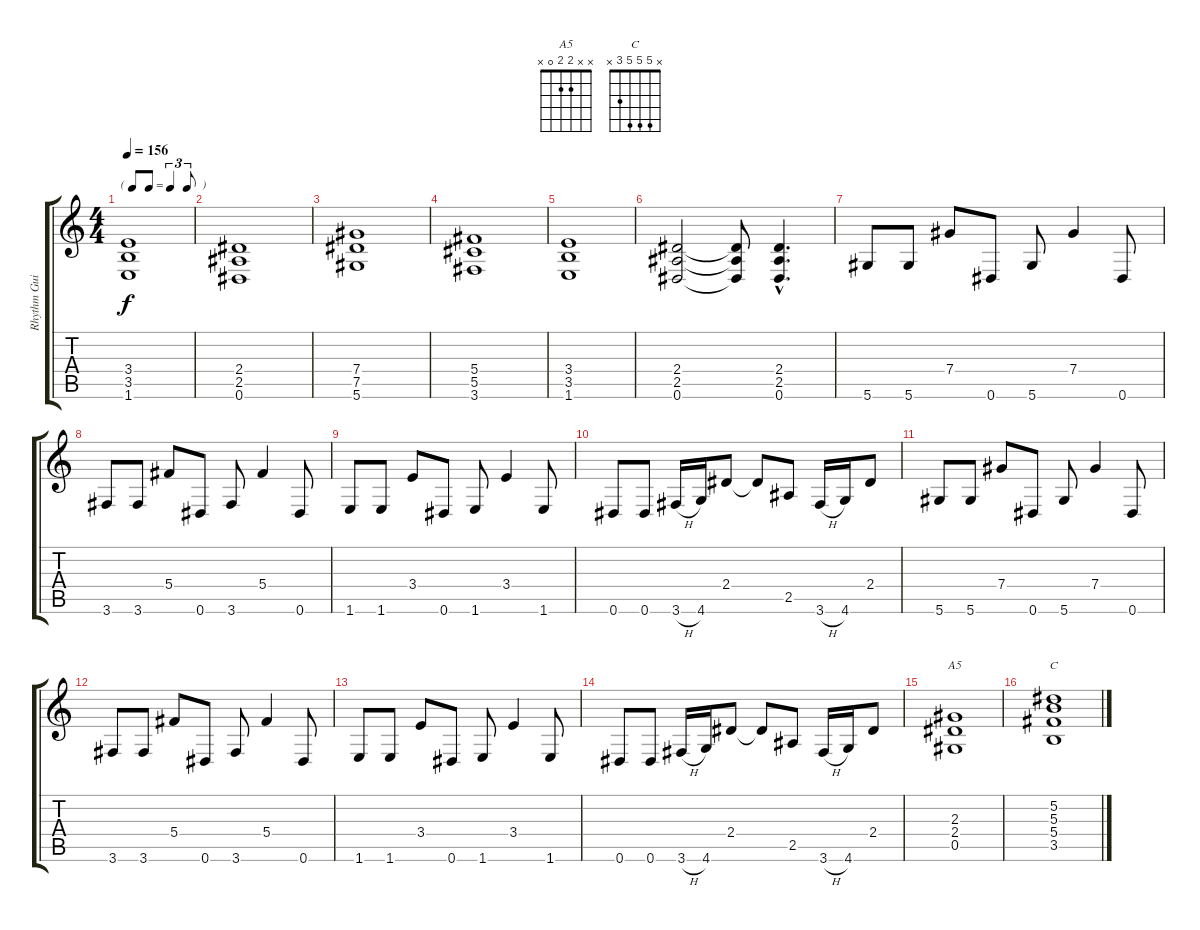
\track ("Rhythm Guitar 2" "Rhythm Gui") {instrument overdrivenguitar}
\staff {score tabs}
\tuning (Eb4 Bb3 Gb3 Db3 Ab2 Eb2) {hide}
\chord ("A5" x x 2 2 0 x)
\chord ("C" x 5 5 5 3 x)
\ts (4 4)
\tf triplet8th
\tempo 156
\clef g2
\ks c
(3.4 3.5 1.6).1{dy f} |
(2.4 2.5 0.6).1 |
(7.4 7.5 5.6).1 |
(5.4 5.5 3.6).1 |
(3.4 3.5 1.6).1 |
(2.4 2.5 0.6).2 (2.4{t} 2.5{t} 0.6{t}).8 (2.4{hac} 2.5{hac} 0.6{hac}).4{d} |
5.6.8 5.6.8 7.4.8 0.6.8 5.6.8 7.4.4 0.6.8 |
3.6.8 3.6.8 5.4.8 0.6.8 3.6.8 5.4.4 0.6.8 |
1.6.8 1.6.8 3.4.8 0.6.8 1.6.8 3.4.4 1.6.8 |
0.6.8 0.6.8 3.6{h}.16 4.6.16 2.4.8 2.4{t}.8 2.5.8 3.6{h}.16 4.6.16 2.4.8 |
5.6.8 5.6.8 7.4.8 0.6.8 5.6.8 7.4.4 0.6.8 |
3.6.8 3.6.8 5.4.8 0.6.8 3.6.8 5.4.4 0.6.8 |
1.6.8 1.6.8 3.4.8 0.6.8 1.6.8 3.4.4 1.6.8 |
0.6.8 0.6.8 3.6{h}.16 4.6.16 2.4.8 2.4{t}.8 2.5.8 3.6{h}.16 4.6.16 2.4.8 |
(2.3 2.4 0.5).1{ch "A5"} |
(5.2 5.3 5.4 3.5).1{ch "C"}
